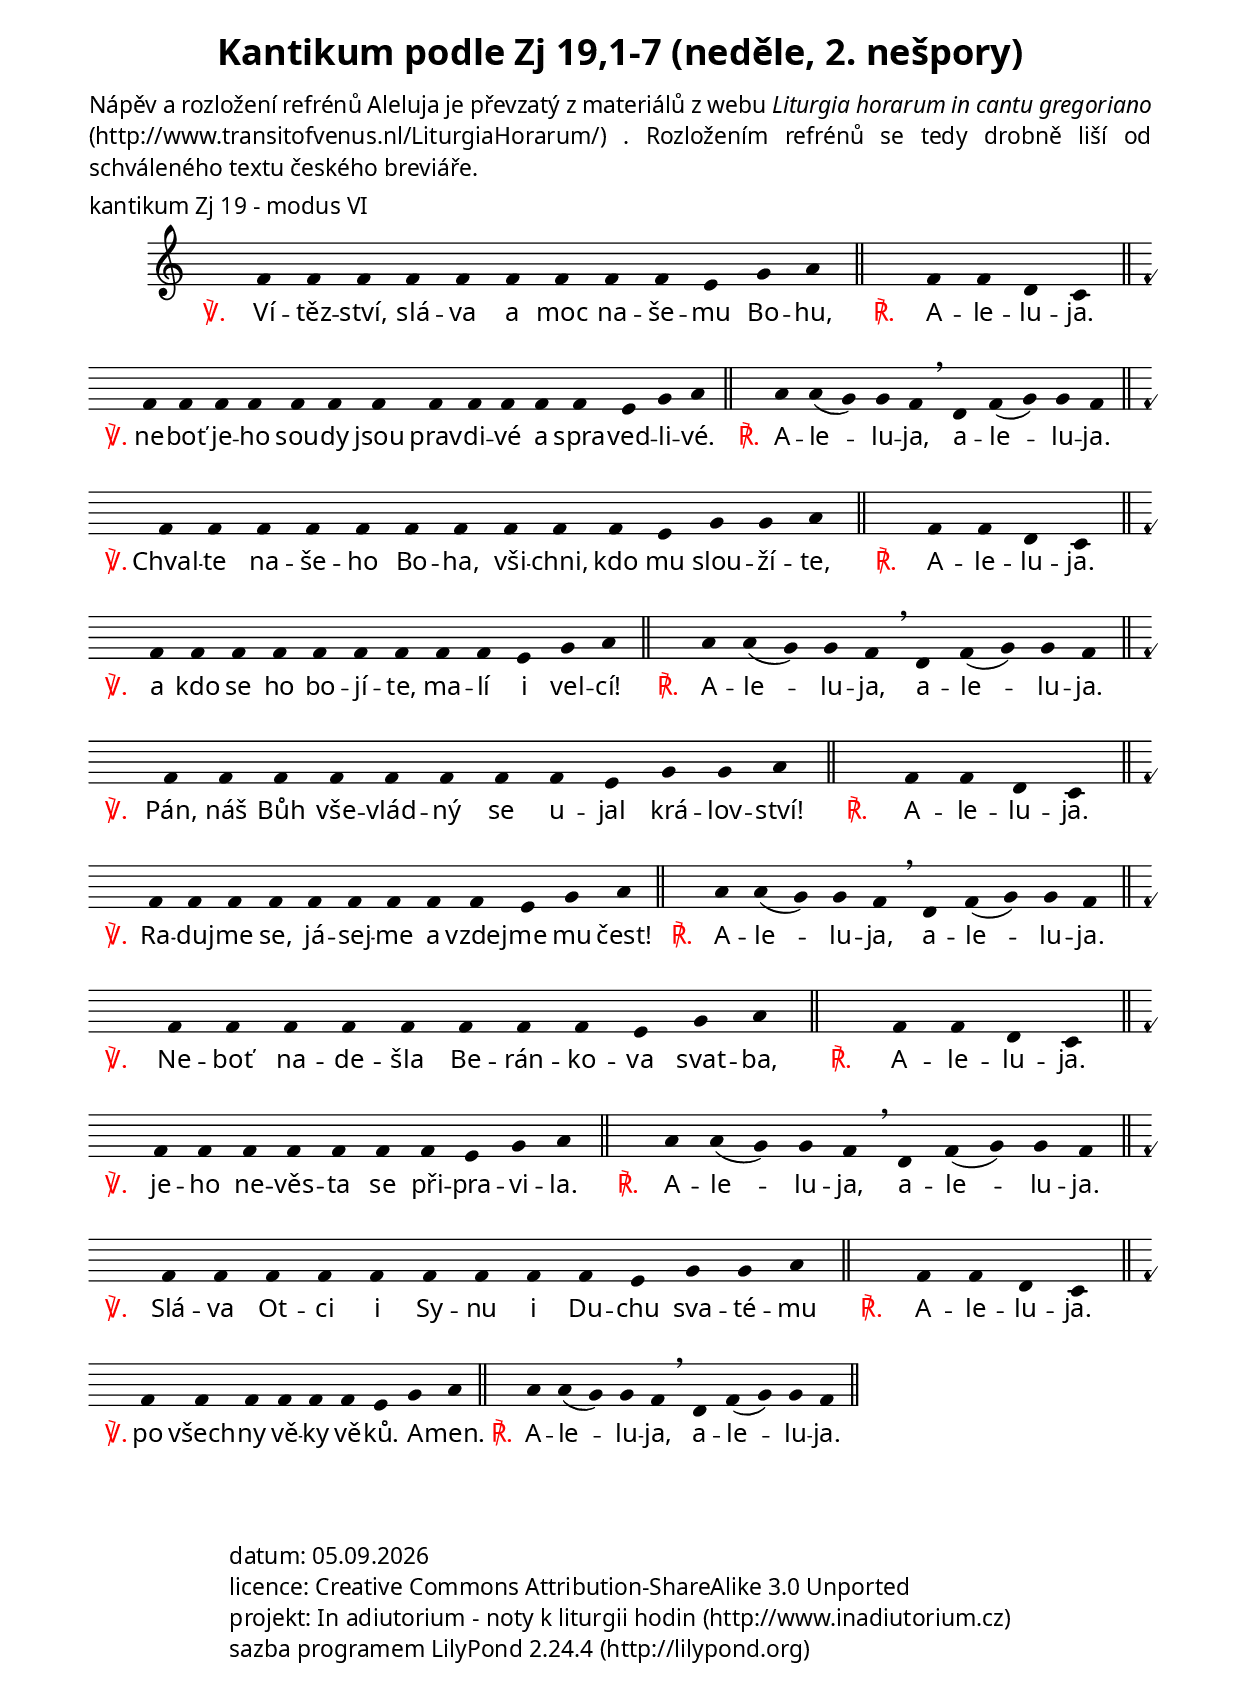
\version "2.12.3"

\header {
  title = "Kantikum podle Zj 19,1-7 (neděle, 2. nešpory)"
}

\include "spolecne.ly"

\markup {
  \justify {
Nápěv a rozložení refrénů Aleluja je převzatý z materiálů z webu 
\with-url #"http://www.transitofvenus.nl/LiturgiaHorarum/" {
\italic {Liturgia horarum in cantu gregoriano} (http://www.transitofvenus.nl/LiturgiaHorarum/)    
  } . Rozložením refrénů se tedy drobně liší od schváleného textu českého breviáře.
}
}

% melodie aleluja
mal = { \bar "||" \neviditelna f f f d c \bar "||" \break }
malal = { \bar "||" \neviditelna a a a( g) g f \breathe d f( g) g f \bar "||" \break }
% text aleluja
al = \lyricmode { \Response A -- le -- lu -- ja. }
alal = \lyricmode { \Response A -- le -- lu -- ja, a -- le -- lu -- ja. }

\score {
  \relative c'  {
    \choralniRezim
    % Vitezstvi..
    \neviditelna f
    f f f f f f f f f e g a
    \mal
    \neviditelna f
    f f f f f f f f f f f f e g a
    \malal

    % Chvalte...
    \neviditelna f
    f f f f f f f f f f e g g a
    \mal
    \neviditelna f
    f f f f f f f f f e g a
    \malal

    % Pan, nas...
    \neviditelna f
    f f f f f f f f e g g a
    \mal
    \neviditelna f
    f f f f f f f f f e g a
    \malal

    % Nebot...
    \neviditelna f
    f f f f f f f f e g a
    \mal
    \neviditelna f
    f f f f f f f e g a
    \malal

    % Slava...
    \neviditelna f
    f f f f f f f f f e g g a
    \mal
    \neviditelna f
    f f f f f f e g a
    \malal
  }
  \addlyrics {
    \Verse Ví -- těz -- ství, slá -- va a moc na -- še -- mu Bo -- hu,
    \al
    \Verse ne -- boť je -- ho sou -- dy jsou prav -- di -- vé a spra -- ved -- li -- vé.
    \alal

    \Verse Chval -- te na -- še -- ho Bo -- ha, vši -- chni, kdo mu slou -- ží -- te,
    \al
    \Verse a kdo se ho bo -- jí -- te, ma -- lí i vel -- cí!
    \alal

    \Verse Pán, náš Bůh vše -- vlád -- ný se u -- jal krá -- lov -- ství!
    \al
    \Verse Ra -- duj -- me se, já -- sej -- me a vzdej -- me mu čest!
    \alal

    \Verse Ne -- boť na -- de -- šla Be -- rán -- ko -- va svat -- ba,
    \al
    \Verse je -- ho ne -- věs -- ta se při -- pra -- vi -- la.
    \alal

    \Verse Slá -- va Ot -- ci i Sy -- nu i Du -- chu sva -- té -- mu
    \al
    \Verse po všech -- ny vě -- ky vě -- ků. A -- men.
    \alal
  }
  \header {
    piece = "kantikum Zj 19 - modus VI"
  }
}